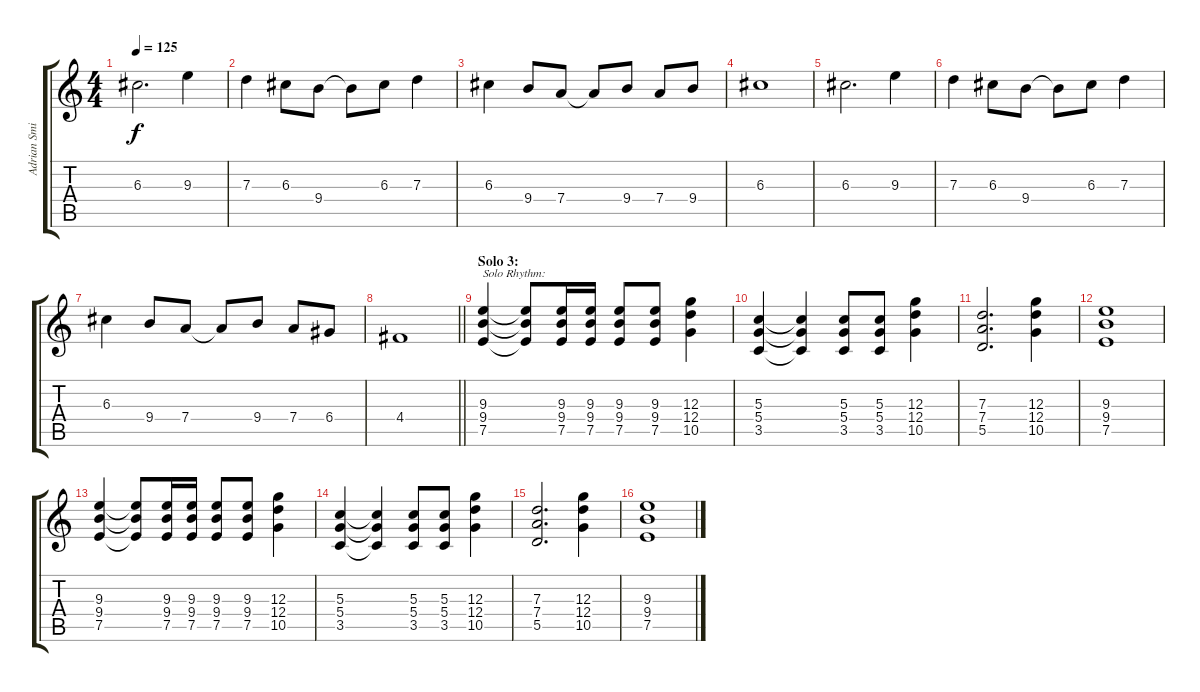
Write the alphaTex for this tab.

\track ("Adrian Smith" "Adrian Smi") {instrument overdrivenguitar}
\staff {score tabs}
\tuning (E4 B3 G3 D3 A2 E2) {hide}
\ts (4 4)
\tempo 125
\clef g2
\ks c
6.3.2{d dy f} 9.3.4 |
7.3.4 6.3.8 9.4.8 9.4{t}.8 6.3.8 7.3.4 |
6.3.4 9.4.8 7.4.8 7.4{t}.8 9.4.8 7.4.8 9.4.8 |
6.3.1 |
6.3.2{d} 9.3.4 |
7.3.4 6.3.8 9.4.8 9.4{t}.8 6.3.8 7.3.4 |
6.3.4 9.4.8 7.4.8 7.4{t}.8 9.4.8 7.4.8 6.4.8 |
\barLineRight lightlight
4.4.1 |
\section ("" "Solo 3:")
(9.3 9.4 7.5).4{txt "Solo Rhythm:"} (9.3{t} 9.4{t} 7.5{t}).8 (9.3 9.4 7.5).16 (9.3 9.4 7.5).16 (9.3 9.4 7.5).8 (9.3 9.4 7.5).8 (12.3 12.4 10.5).4 |
(5.3 5.4 3.5).4 (5.3{t} 5.4{t} 3.5{t}).4 (5.3 5.4 3.5).8 (5.3 5.4 3.5).8 (12.3 12.4 10.5).4 |
(7.3 7.4 5.5).2{d} (12.3 12.4 10.5).4 |
(9.3 9.4 7.5).1 |
(9.3 9.4 7.5).4 (9.3{t} 9.4{t} 7.5{t}).8 (9.3 9.4 7.5).16 (9.3 9.4 7.5).16 (9.3 9.4 7.5).8 (9.3 9.4 7.5).8 (12.3 12.4 10.5).4 |
(5.3 5.4 3.5).4 (5.3{t} 5.4{t} 3.5{t}).4 (5.3 5.4 3.5).8 (5.3 5.4 3.5).8 (12.3 12.4 10.5).4 |
(7.3 7.4 5.5).2{d} (12.3 12.4 10.5).4 |
(9.3 9.4 7.5).1
